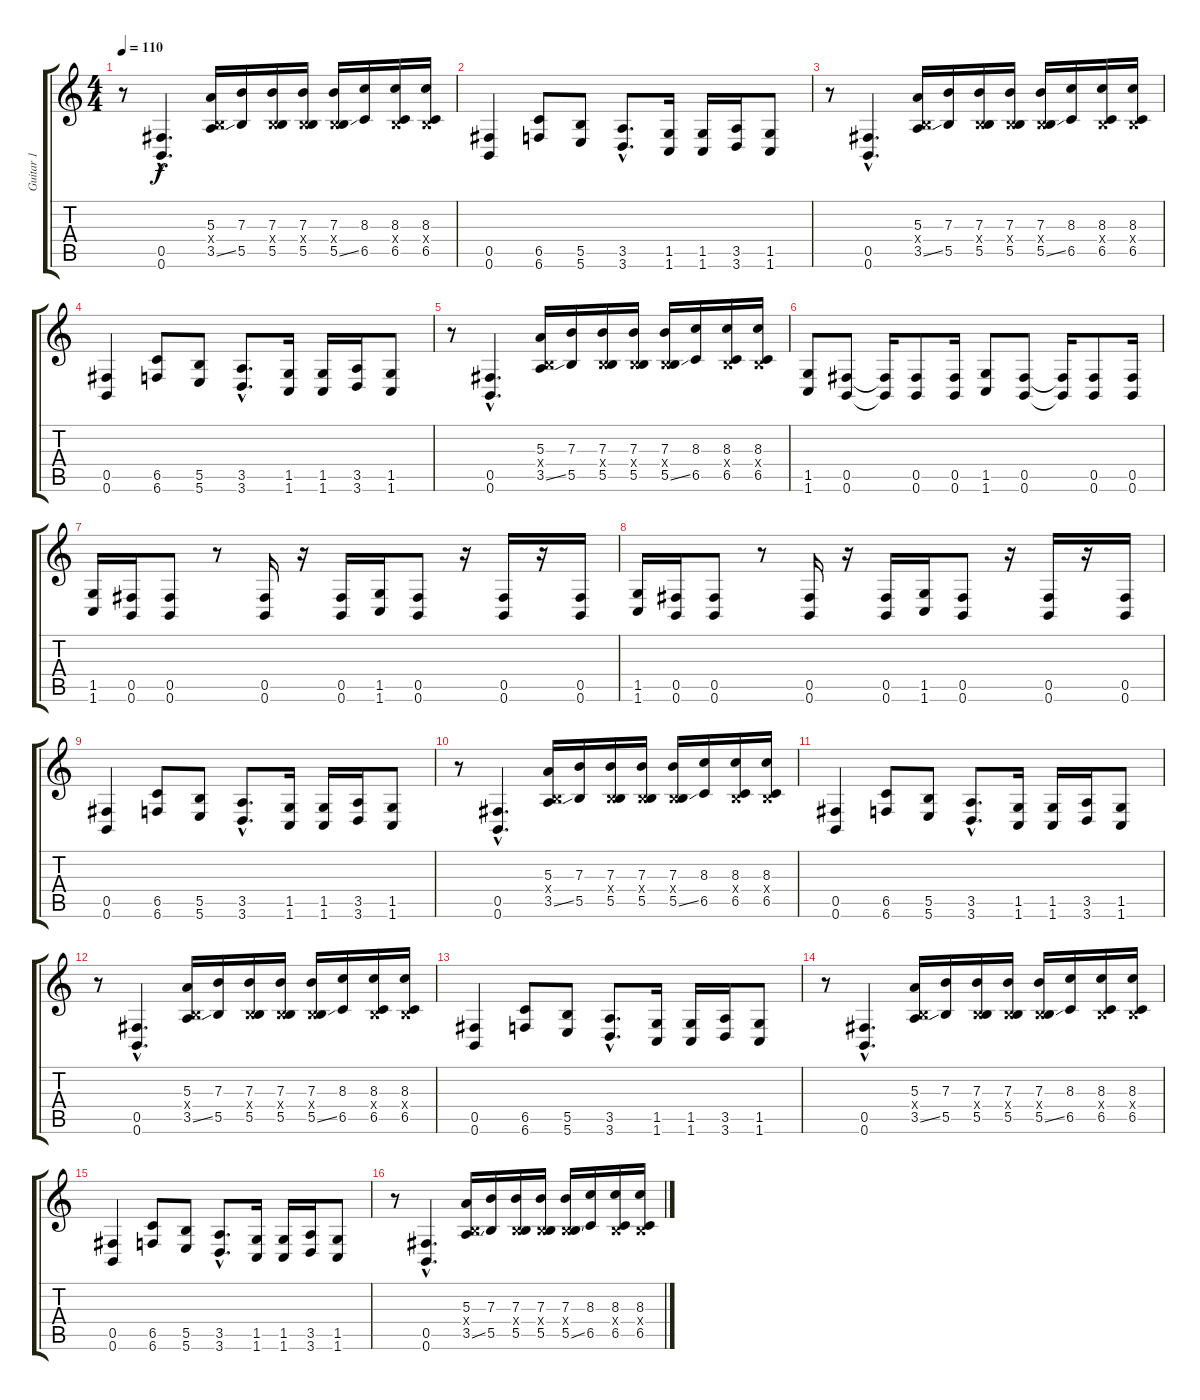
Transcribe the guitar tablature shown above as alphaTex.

\track ("Guitar 1" "Guitar 1") {instrument overdrivenguitar}
\staff {score tabs}
\tuning (Db4 Ab3 E3 B2 Gb2 B1) {hide}
\ts (4 4)
\tempo 110
\clef g2
\ks c
r.8{dy f} (0.5{hac} 0.6{hac}).4{d} (5.3 0.4{x} 3.5{ss}).16 (7.3 5.5).16 (7.3 0.4{x} 5.5).16 (7.3 0.4{x} 5.5).16 (7.3 0.4{x} 5.5{ss}).16 (8.3 6.5).16 (8.3 0.4{x} 6.5).16 (8.3 0.4{x} 6.5).16 |
(0.5 0.6).4 (6.5 6.6).8 (5.5 5.6).8 (3.5{hac} 3.6{hac}).8{d} (1.5 1.6).16 (1.5 1.6).16 (3.5 3.6).16 (1.5 1.6).8 |
r.8 (0.5{hac} 0.6{hac}).4{d} (5.3 0.4{x} 3.5{ss}).16 (7.3 5.5).16 (7.3 0.4{x} 5.5).16 (7.3 0.4{x} 5.5).16 (7.3 0.4{x} 5.5{ss}).16 (8.3 6.5).16 (8.3 0.4{x} 6.5).16 (8.3 0.4{x} 6.5).16 |
(0.5 0.6).4 (6.5 6.6).8 (5.5 5.6).8 (3.5{hac} 3.6{hac}).8{d} (1.5 1.6).16 (1.5 1.6).16 (3.5 3.6).16 (1.5 1.6).8 |
r.8 (0.5{hac} 0.6{hac}).4{d} (5.3 0.4{x} 3.5{ss}).16 (7.3 5.5).16 (7.3 0.4{x} 5.5).16 (7.3 0.4{x} 5.5).16 (7.3 0.4{x} 5.5{ss}).16 (8.3 6.5).16 (8.3 0.4{x} 6.5).16 (8.3 0.4{x} 6.5).16 |
(1.5 1.6).8 (0.5 0.6).8 (0.5{t} 0.6{t}).16 (0.5 0.6).8 (0.5 0.6).16 (1.5 1.6).8 (0.5 0.6).8 (0.5{t} 0.6{t}).16 (0.5 0.6).8 (0.5 0.6).16 |
(1.5 1.6).16 (0.5 0.6).16 (0.5 0.6).8 r.8 (0.5 0.6).16 r.16 (0.5 0.6).16 (1.5 1.6).16 (0.5 0.6).8 r.16 (0.5 0.6).16 r.16 (0.5 0.6).16 |
(1.5 1.6).16 (0.5 0.6).16 (0.5 0.6).8 r.8 (0.5 0.6).16 r.16 (0.5 0.6).16 (1.5 1.6).16 (0.5 0.6).8 r.16 (0.5 0.6).16 r.16 (0.5 0.6).16 |
(0.5 0.6).4 (6.5 6.6).8 (5.5 5.6).8 (3.5{hac} 3.6{hac}).8{d} (1.5 1.6).16 (1.5 1.6).16 (3.5 3.6).16 (1.5 1.6).8 |
r.8 (0.5{hac} 0.6{hac}).4{d} (5.3 0.4{x} 3.5{ss}).16 (7.3 5.5).16 (7.3 0.4{x} 5.5).16 (7.3 0.4{x} 5.5).16 (7.3 0.4{x} 5.5{ss}).16 (8.3 6.5).16 (8.3 0.4{x} 6.5).16 (8.3 0.4{x} 6.5).16 |
(0.5 0.6).4 (6.5 6.6).8 (5.5 5.6).8 (3.5{hac} 3.6{hac}).8{d} (1.5 1.6).16 (1.5 1.6).16 (3.5 3.6).16 (1.5 1.6).8 |
r.8 (0.5{hac} 0.6{hac}).4{d} (5.3 0.4{x} 3.5{ss}).16 (7.3 5.5).16 (7.3 0.4{x} 5.5).16 (7.3 0.4{x} 5.5).16 (7.3 0.4{x} 5.5{ss}).16 (8.3 6.5).16 (8.3 0.4{x} 6.5).16 (8.3 0.4{x} 6.5).16 |
(0.5 0.6).4 (6.5 6.6).8 (5.5 5.6).8 (3.5{hac} 3.6{hac}).8{d} (1.5 1.6).16 (1.5 1.6).16 (3.5 3.6).16 (1.5 1.6).8 |
r.8 (0.5{hac} 0.6{hac}).4{d} (5.3 0.4{x} 3.5{ss}).16 (7.3 5.5).16 (7.3 0.4{x} 5.5).16 (7.3 0.4{x} 5.5).16 (7.3 0.4{x} 5.5{ss}).16 (8.3 6.5).16 (8.3 0.4{x} 6.5).16 (8.3 0.4{x} 6.5).16 |
(0.5 0.6).4 (6.5 6.6).8 (5.5 5.6).8 (3.5{hac} 3.6{hac}).8{d} (1.5 1.6).16 (1.5 1.6).16 (3.5 3.6).16 (1.5 1.6).8 |
r.8 (0.5{hac} 0.6{hac}).4{d} (5.3 0.4{x} 3.5{ss}).16 (7.3 5.5).16 (7.3 0.4{x} 5.5).16 (7.3 0.4{x} 5.5).16 (7.3 0.4{x} 5.5{ss}).16 (8.3 6.5).16 (8.3 0.4{x} 6.5).16 (8.3 0.4{x} 6.5).16
